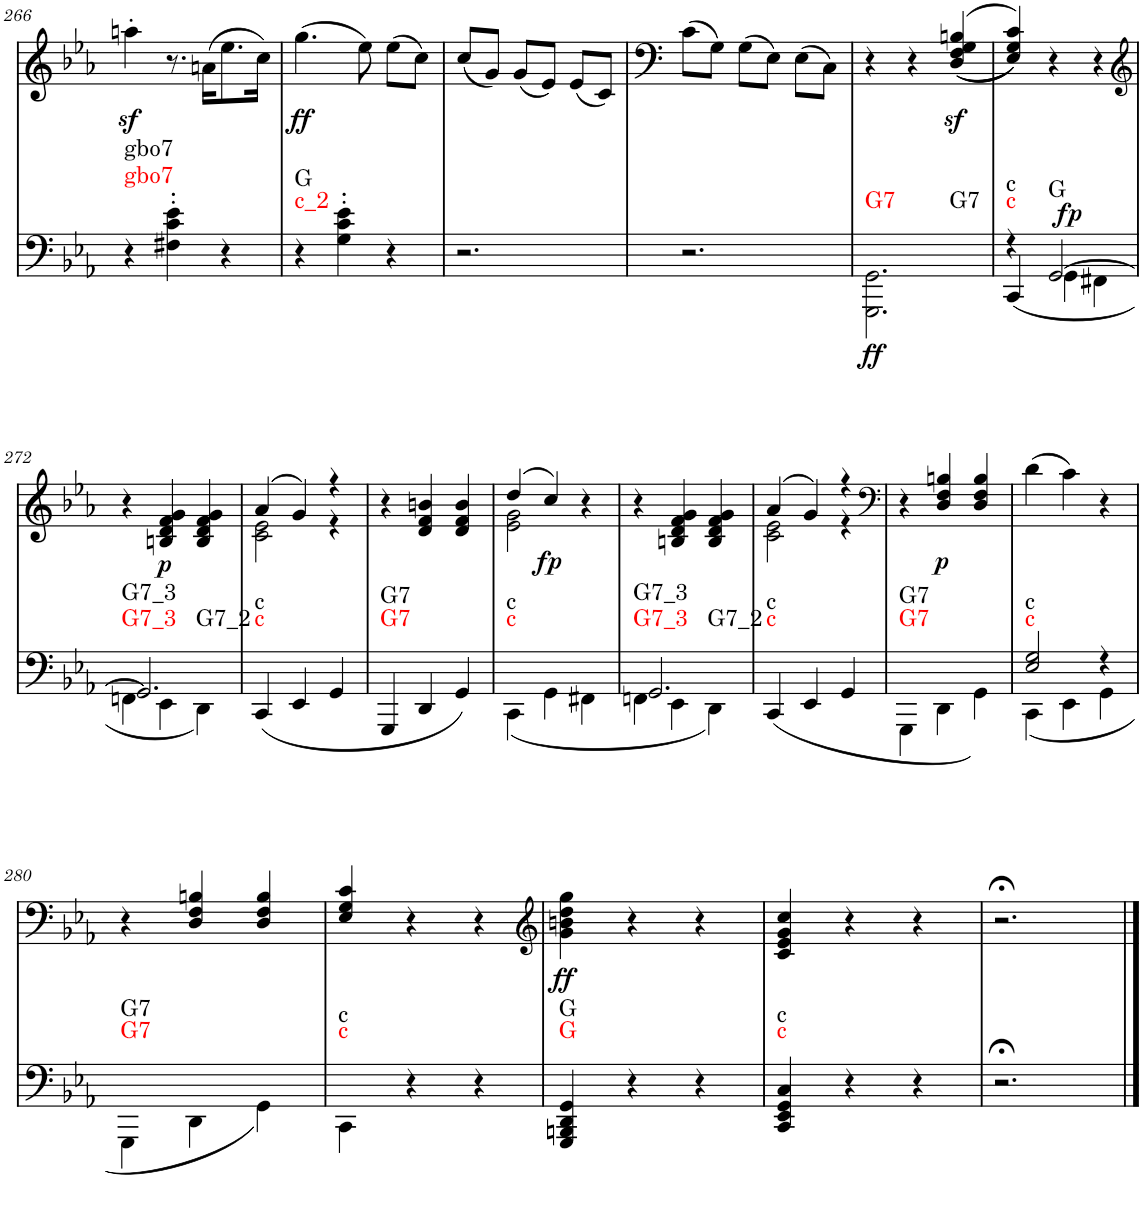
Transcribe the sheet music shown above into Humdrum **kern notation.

**kern	**dynam	**harte	**kern	**dynam
*part2	*part2	*part2	*part1	*part1
*staff2	*staff2	*	*staff1	*staff1
*I"piano	*	*	*I"piano	*
*I'Pno	*	*	*I'Pno	*
!!LO:PB:g=z
*clefF4	*	*	*clefG2	*
*k[b-e-a-]	*	*	*k[b-e-a-]	*
*c:	*	*	*c:	*
*M3/4	*	*	*M3/4	*
=266	=266	=266	=266	=266
!	!	!LO:H:n=1:kt=gbo7	!	!
!	!	!LO:H:n=2:kt=gbo7	!	!
4r	.	N N	4aanz<'\	.
4F#X\' 4c\' 4e-\'	.	.	8.r	.
.	.	.	(16an\KL	.
4r	.	.	8.ee-\	.
.	.	.	16cc\Jk)	.
=267	=267	=267	=267	=267
!	!	!LO:H:n=1:kt=c_2	!	!LO:DY:b
!	!	!LO:H:n=2:kt=G	!	!
4r	.	N N	(4.gg\	ff
4G\' 4c\' 4e-\'	.	.	.	.
.	.	.	8ee-\)	.
4r	.	.	(8ee-\L	.
.	.	.	8cc\J)	.
=268	=268	=268	=268	=268
2.r	.	.	(8cc/L	.
.	.	.	8g/J)	.
.	.	.	(8g/L	.
.	.	.	8e-/J)	.
.	.	.	(8e-/L	.
.	.	.	8c/J)	.
=269	=269	=269	=269	=269
2.r	.	.	(8c\L	.
.	.	.	8G\J)	.
.	.	.	(8G\L	.
.	.	.	8E-\J)	.
.	.	.	(8E-\L	.
.	.	.	8C\J)	.
=270	=270	=270	=270	=270
!	!LO:DY:b	!LO:H:n=1:kt=G7	!	!
!	!	!LO:H:n=2:kt=G7	!	!
2.GGG\ 2.GG\	ff	N N	4r	.
.	.	.	4r	.
.	.	.	(>((4D/z< 4F/z< 4G/z< 4Bn/z<	.
=271	=271	=271	=271	=271
*^	*	*	*	*
!	!	!	!LO:H:n=1:kt=c	!	!
!	!	!	!LO:H:n=2:kt=c	!	!
4r	(<4CC/	.	N N	4E-/ 4G/ 4c/)))	.
!	!	!LO:DY:a	!LO:H:kt=G	!	!
[2GG/	4GG\	fp	N	4r	.
.	4FF#X\	.	.	4r	.
!!LO:LB:g=z
=272	=272	=272	=272	=272	=272
*	*	*	*	*clefG2	*
!	!	!	!LO:H:n=1:kt=G7_3	!	!
!	!	!	!LO:H:n=2:kt=G7_3	!	!
!	!	!	!LO:H:n=3:kt=G7_2	!	!
2.GG/]	4FFn\	.	N N N	4r	.
!	!	!	!	!	!LO:DY:b
.	4EE-\	.	.	4Bn/ 4d/ 4f/ 4g/	p
.	4DD\)	.	.	4B/ 4d/ 4f/ 4g/	.
=273	=273	=273	=273	=273	=273
*	*	*	*	*^	*
!	!	!	!LO:H:n=1:kt=c	!	!	!
!	!	!	!LO:H:n=2:kt=c	!	!	!
*v	*v	*	*	*	*	*
(4CC/	.	N N	(4a-/	2c\ 2e-\	.
4EE-/	.	.	4g/)	.	.
4GG/	.	.	4r	4r	.
=274	=274	=274	=274	=274	=274
!	!	!LO:H:n=1:kt=G7	!	!	!
!	!	!LO:H:n=2:kt=G7	!	!	!
*	*	*	*v	*v	*
4GGG/	.	N N	4r	.
4DD/	.	.	4d/ 4f/ 4bn/	.
4GG/)	.	.	4d/ 4f/ 4b/	.
=275	=275	=275	=275	=275
*	*	*	*^	*
!	!	!LO:H:n=1:kt=c	!	!	!
!	!	!LO:H:n=2:kt=c	!	!	!
(<4CC\	.	N N	(4dd/	2e-\ 2g\	.
!	!	!	!	!	!LO:DY:b
4GG\	.	.	4cc/)	.	fp
4FF#X\	.	.	4r	4ryy	.
=276	=276	=276	=276	=276	=276
*^	*	*	*	*	*
!	!	!	!LO:H:n=1:kt=G7_3	!	!	!
!	!	!	!LO:H:n=2:kt=G7_3	!	!	!
!	!	!	!LO:H:n=3:kt=G7_2	!	!	!
*	*	*	*	*v	*v	*
2.GG/	4FFn\	.	N N N	4r	.
.	4EE-\	.	.	4Bn/ 4d/ 4f/ 4g/	.
.	4DD\)	.	.	4B/ 4d/ 4f/ 4g/	.
=277	=277	=277	=277	=277	=277
*	*	*	*	*^	*
!	!	!	!LO:H:n=1:kt=c	!	!	!
!	!	!	!LO:H:n=2:kt=c	!	!	!
*v	*v	*	*	*	*	*
(<4CC/	.	N N	(4a-/	2c\ 2e-\	.
4EE-/	.	.	4g/)	.	.
4GG/	.	.	4r	4r	.
*	*	*	*v	*v	*
=278	=278	=278	=278	=278
*	*	*	*clefF4	*
*	*	*	*^	*
!	!	!LO:H:n=1:kt=G7	!	!	!
!	!	!LO:H:n=2:kt=G7	!	!	!
*	*	*	*v	*v	*
4GGG\	.	N N	4r	.
!	!	!	!	!LO:DY:b
4DD\	.	.	4D/ 4F/ 4Bn/	p
4GG\)	.	.	4D/ 4F/ 4B/	.
=279	=279	=279	=279	=279
*^	*	*	*	*
!	!	!	!LO:H:n=1:kt=c	!	!
!	!	!	!LO:H:n=2:kt=c	!	!
2E-/ 2G/	(4CC\	.	N N	(4d\	.
.	4EE-\	.	.	4c\)	.
4r	4GG\	.	.	4r	.
!!LO:LB:g=z
=280	=280	=280	=280	=280	=280
!	!	!	!LO:H:n=1:kt=G7	!	!
!	!	!	!LO:H:n=2:kt=G7	!	!
*v	*v	*	*	*	*
4GGG\	.	N N	4r	.
4DD\	.	.	4D/ 4F/ 4Bn/	.
4GG\)	.	.	4D/ 4F/ 4B/	.
=281	=281	=281	=281	=281
!	!	!LO:H:n=1:kt=c	!	!
!	!	!LO:H:n=2:kt=c	!	!
4CC\	.	N N	4E-/ 4G/ 4c/	.
4r	.	.	4r	.
4r	.	.	4r	.
=282	=282	=282	=282	=282
*	*	*	*clefG2	*
!	!	!LO:H:n=1:kt=G	!	!LO:DY:b
!	!	!LO:H:n=2:kt=G	!	!
4GGG/ 4BBBn/ 4DD/ 4GG/	.	N N	4g\ 4bn\ 4dd\ 4gg\	ff
4r	.	.	4r	.
4r	.	.	4r	.
=283	=283	=283	=283	=283
!	!	!LO:H:n=1:kt=c	!	!
!	!	!LO:H:n=2:kt=c	!	!
4CC/ 4EE-/ 4GG/ 4C/	.	N N	4c/ 4e-/ 4g/ 4cc/	.
4r	.	.	4r	.
4r	.	.	4r	.
=284	=284	=284	=284	=284
2.r;<	.	.	2.r;<	.
==	==	==	==	==
*-	*-	*-	*-	*-
